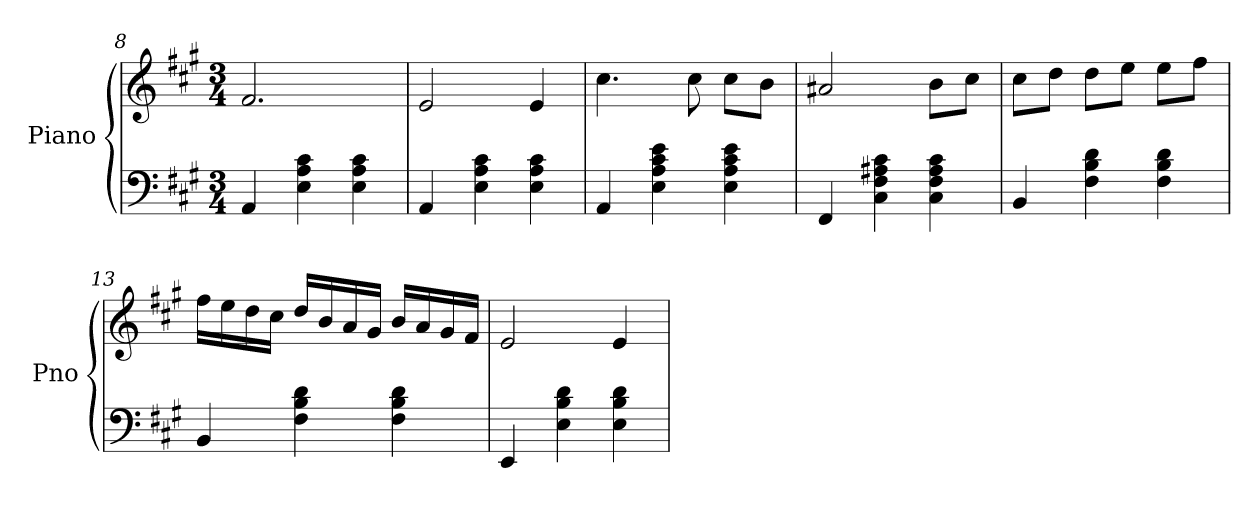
**kern	**kern
*part1	*part1
*staff2	*staff1
*I"Piano	*
*I'Pno	*
*clefF4	*clefG2
*k[f#c#g#]	*k[f#c#g#]
*A:	*A:
*M3/4	*M3/4
=8	=8
4AA/	2.f#/
4E\ 4A\ 4c#\	.
4E\ 4A\ 4c#\	.
=9	=9
4AA/	2e/
4E\ 4A\ 4c#\	.
4E\ 4A\ 4c#\	4e/
=10	=10
4AA/	4.cc#\
4E\ 4A\ 4c#\ 4e\	.
.	8cc#\
4E\ 4A\ 4c#\ 4e\	8cc#\L
.	8b\J
!!LO:LB:g=z
=11	=11
4FF#/	2a#X/
4C#\ 4F#\ 4A#X\ 4c#\	.
4C#\ 4F#\ 4A#\ 4c#\	8b\L
.	8cc#\J
=12	=12
4BB/	8cc#\L
.	8dd\J
4F#\ 4B\ 4d\	8dd\L
.	8ee\J
4F#\ 4B\ 4d\	8ee\L
.	8ff#\J
=13	=13
4BB/	16ff#\LL
.	16ee\
.	16dd\
.	16cc#\JJ
4F#\ 4B\ 4d\	16dd/LL
.	16b/
.	16a/
.	16g#/JJ
4F#\ 4B\ 4d\	16b/LL
.	16a/
.	16g#/
.	16f#/JJ
=14	=14
4EE/	2e/
4E\ 4B\ 4d\	.
4E\ 4B\ 4d\	4e/
=	=
*-	*-
